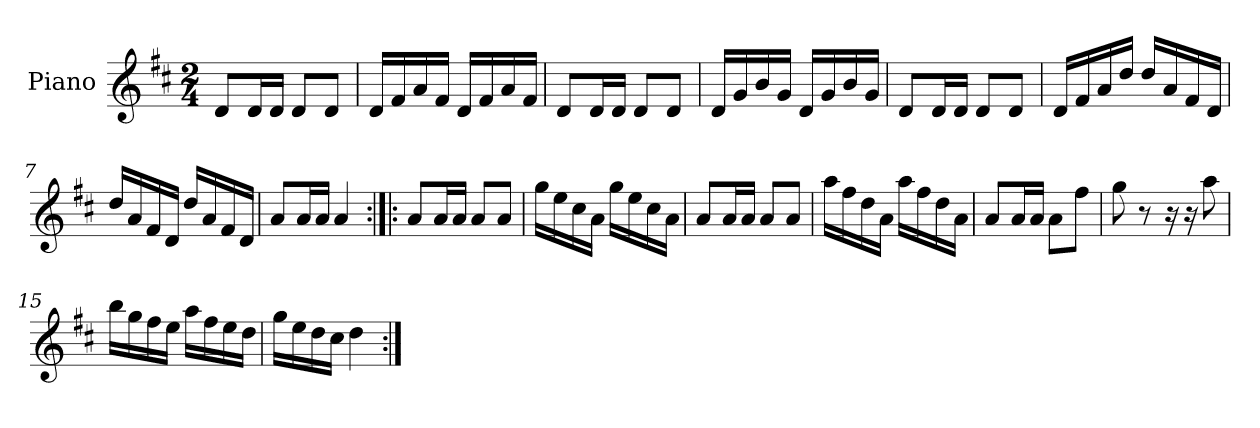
**kern
*part1
*staff1
*I"Piano
*I'Pno.
*clefG2
*k[f#c#]
*M2/4
=1
8d/L
16d/L
16d/JJ
8d/L
8d/J
=2
16d/LL
16f#/
16a/
16f#/JJ
16d/LL
16f#/
16a/
16f#/JJ
=3
8d/L
16d/L
16d/JJ
8d/L
8d/J
=4
16d/LL
16g/
16b/
16g/JJ
16d/LL
16g/
16b/
16g/JJ
=5
8d/L
16d/L
16d/JJ
8d/L
8d/J
=6
16d/LL
16f#/
16a/
16dd/JJ
16dd/LL
16a/
16f#/
16d/JJ
=7
16dd/LL
16a/
16f#/
16d/JJ
16dd/LL
16a/
16f#/
16d/JJ
=8
8a/L
16a/L
16a/JJ
4a/
=9:|!|:
8a/L
16a/L
16a/JJ
8a/L
8a/J
=10
16gg\LL
16ee\
16cc#\
16a\JJ
16gg\LL
16ee\
16cc#\
16a\JJ
=11
8a/L
16a/L
16a/JJ
8a/L
8a/J
=12
16aa\LL
16ff#\
16dd\
16a\JJ
16aa\LL
16ff#\
16dd\
16a\JJ
=13
8a/L
16a/L
16a/JJ
8a\L
8ff#\J
=14
8gg\
8r
16r
16r
8aa\
=15
16bb\LL
16gg\
16ff#\
16ee\JJ
16aa\LL
16ff#\
16ee\
16dd\JJ
=16
16gg\LL
16ee\
16dd\
16cc#\JJ
4dd\
=:|!
*-
